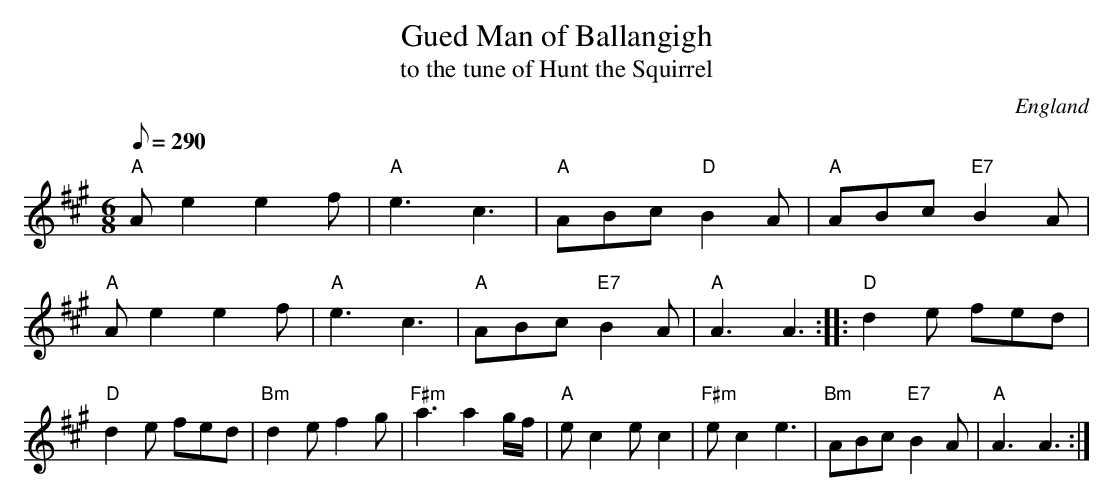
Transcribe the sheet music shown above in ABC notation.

X:1
T:Gued Man of Ballangigh
T:to the tune of Hunt the Squirrel
O:England
M:6/8
L:1/8
Q:290
K:A
"A"Ae2 e2f | "A"e3 c3 | "A"ABc "D"B2A | "A"ABc "E7"B2A | \
"A"Ae2 e2f | "A"e3 c3 | "A"ABc "E7"B2A | "A"A3 A3 :: \
"D"d2e fed | "D"d2e fed | "Bm"d2e f2g | "F#m"a3 a2g/2f/2 | \
"A"ec2 ec2 | "F#m"ec2 e3 | "Bm"ABc "E7"B2A | "A"A3 A3 :|
